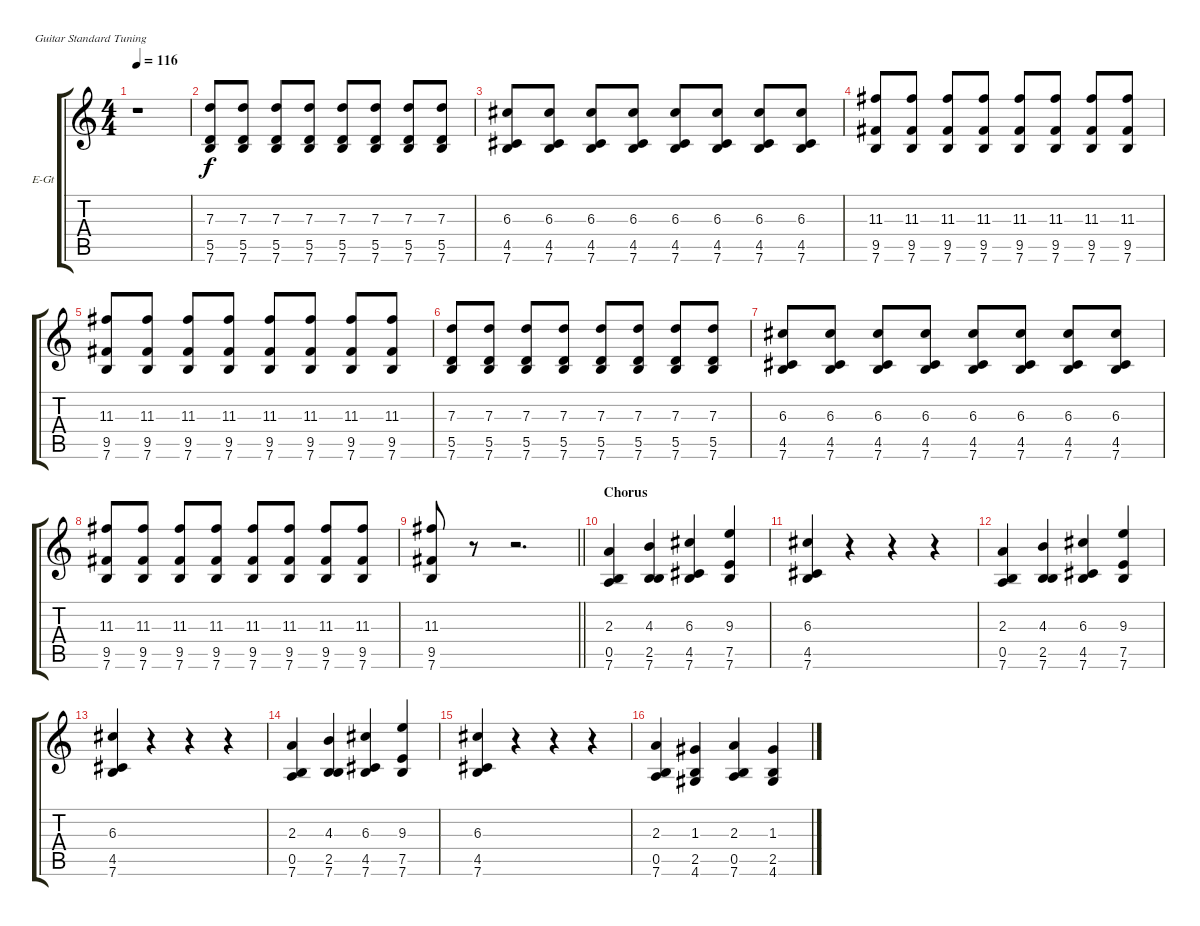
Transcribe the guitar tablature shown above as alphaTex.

\bracketExtendMode groupsimilarinstruments
\firstSystemTrackNameOrientation horizontal
\otherSystemsTrackNameOrientation horizontal
\track ("Adds" "E-Gt") {instrument electricguitarclean}
\staff {score tabs}
\tuning (E4 B3 G3 D3 A2 E2)
\ts (4 4)
\tempo 116
\clef g2
\ks c
r.1{dy f} |
(5.5 7.6 7.3).8 (5.5 7.6 7.3).8 (5.5 7.6 7.3).8 (5.5 7.6 7.3).8 (5.5 7.6 7.3).8 (5.5 7.6 7.3).8 (5.5 7.6 7.3).8 (5.5 7.6 7.3).8 |
(4.5 7.6 6.3).8 (4.5 7.6 6.3).8 (4.5 7.6 6.3).8 (4.5 7.6 6.3).8 (4.5 7.6 6.3).8 (4.5 7.6 6.3).8 (4.5 7.6 6.3).8 (4.5 7.6 6.3).8 |
(9.5 7.6 11.3).8 (9.5 7.6 11.3).8 (9.5 7.6 11.3).8 (9.5 7.6 11.3).8 (9.5 7.6 11.3).8 (9.5 7.6 11.3).8 (9.5 7.6 11.3).8 (9.5 7.6 11.3).8 |
(9.5 7.6 11.3).8 (9.5 7.6 11.3).8 (9.5 7.6 11.3).8 (9.5 7.6 11.3).8 (9.5 7.6 11.3).8 (9.5 7.6 11.3).8 (9.5 7.6 11.3).8 (9.5 7.6 11.3).8 |
(5.5 7.6 7.3).8 (5.5 7.6 7.3).8 (5.5 7.6 7.3).8 (5.5 7.6 7.3).8 (5.5 7.6 7.3).8 (5.5 7.6 7.3).8 (5.5 7.6 7.3).8 (5.5 7.6 7.3).8 |
(4.5 7.6 6.3).8 (4.5 7.6 6.3).8 (4.5 7.6 6.3).8 (4.5 7.6 6.3).8 (4.5 7.6 6.3).8 (4.5 7.6 6.3).8 (4.5 7.6 6.3).8 (4.5 7.6 6.3).8 |
(9.5 7.6 11.3).8 (9.5 7.6 11.3).8 (9.5 7.6 11.3).8 (9.5 7.6 11.3).8 (9.5 7.6 11.3).8 (9.5 7.6 11.3).8 (9.5 7.6 11.3).8 (9.5 7.6 11.3).8 |
\barLineRight lightlight
(9.5 7.6 11.3).8 r.8 r.2{d} |
\section ("" "Chorus")
(0.5 7.6 2.3).4 (2.5 7.6 4.3).4 (4.5 7.6 6.3).4 (7.5 7.6 9.3).4 |
(4.5 7.6 6.3).4 r.4 r.4 r.4 |
(0.5 7.6 2.3).4 (2.5 7.6 4.3).4 (4.5 7.6 6.3).4 (7.5 7.6 9.3).4 |
(4.5 7.6 6.3).4 r.4 r.4 r.4 |
(0.5 7.6 2.3).4 (2.5 7.6 4.3).4 (4.5 7.6 6.3).4 (7.5 7.6 9.3).4 |
(4.5 7.6 6.3).4 r.4 r.4 r.4 |
(0.5 7.6 2.3).4 (4.6 2.5 1.3).4 (0.5 7.6 2.3).4 (4.6 2.5 1.3).4
